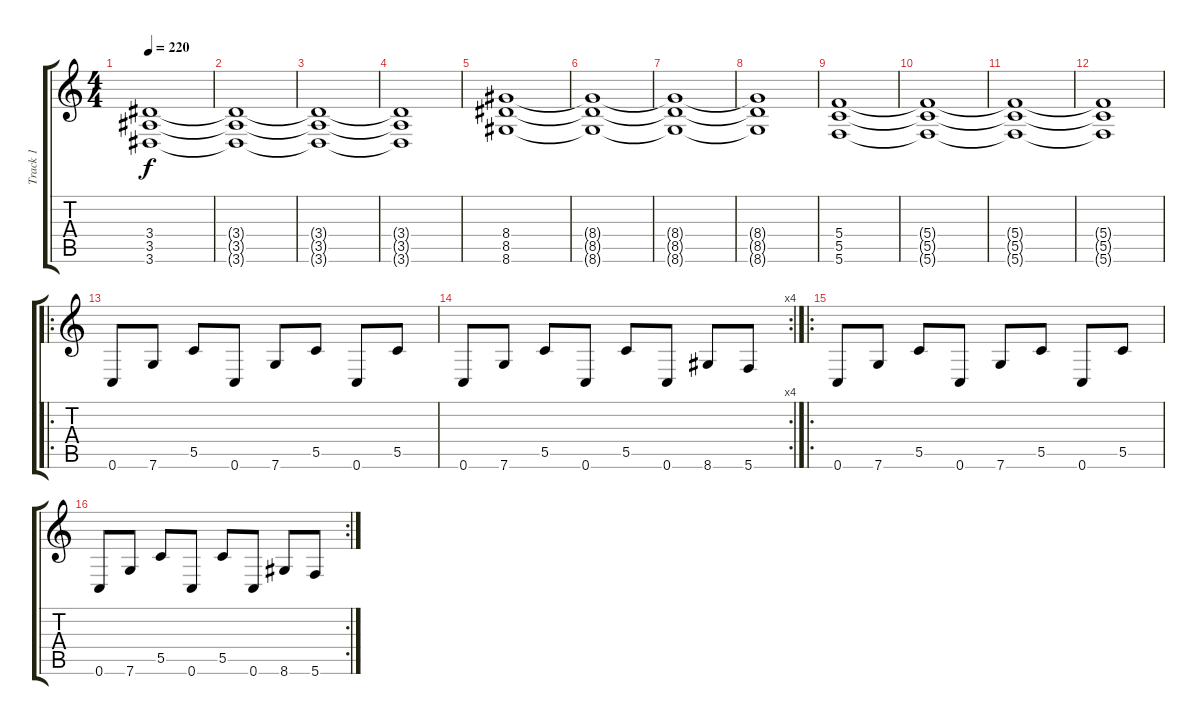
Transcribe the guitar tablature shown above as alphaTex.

\track ("Track 1" "Track 1") {instrument distortionguitar}
\staff {score tabs}
\tuning (D4 A3 F3 C3 G2 C2) {hide}
\ts (4 4)
\tempo 220
\clef g2
\ks c
(3.4 3.5 3.6).1{dy f} |
(3.4{t} 3.5{t} 3.6{t}).1 |
(3.4{t} 3.5{t} 3.6{t}).1 |
(3.4{t} 3.5{t} 3.6{t}).1 |
(8.4 8.5 8.6).1 |
(8.4{t} 8.5{t} 8.6{t}).1 |
(8.4{t} 8.5{t} 8.6{t}).1 |
(8.4{t} 8.5{t} 8.6{t}).1 |
(5.4 5.5 5.6).1 |
(5.4{t} 5.5{t} 5.6{t}).1 |
(5.4{t} 5.5{t} 5.6{t}).1 |
(5.4{t} 5.5{t} 5.6{t}).1 |
\ro
0.6.8 7.6.8 5.5.8 0.6.8 7.6.8 5.5.8 0.6.8 5.5.8 |
\rc 4
0.6.8 7.6.8 5.5.8 0.6.8 5.5.8 0.6.8 8.6.8 5.6.8 |
\ro
0.6.8 7.6.8 5.5.8 0.6.8 7.6.8 5.5.8 0.6.8 5.5.8 |
\rc 2
0.6.8 7.6.8 5.5.8 0.6.8 5.5.8 0.6.8 8.6.8 5.6.8
